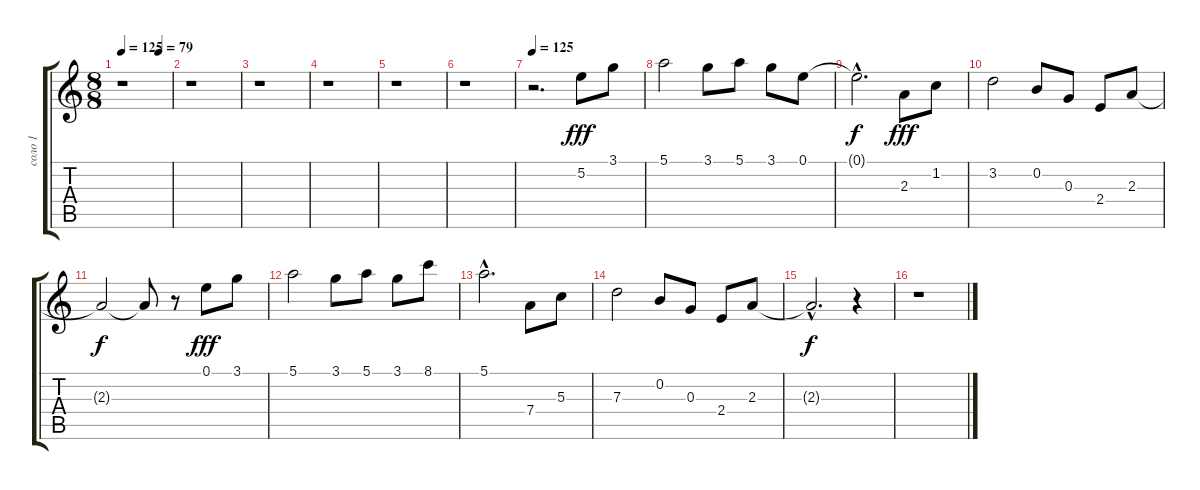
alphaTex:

\track ("соло 1" "соло 1") {instrument overdrivenguitar}
\staff {score tabs}
\tuning (E4 B3 G3 D3 A2 E2) {hide}
\ts (8 8)
\tempo 125
\tempo (79 0.75)
\tempo 125
\clef g2
\ks c
r.1{dy fff instrument overdrivenguitar} |
r.1 |
r.1 |
r.1 |
r.1 |
r.1 |
\tempo 125
r.2{d} 5.2.8 3.1.8 |
5.1.2 3.1.8 5.1.8 3.1.8 0.1.8 |
0.1{hac t}.2{d dy f} 2.3.8{dy fff} 1.2.8 |
3.2.2 0.2.8 0.3.8 2.4.8 2.3.8 |
2.3{t}.2{dy f} 2.3{t}.8 r.8 0.1.8{dy fff} 3.1.8 |
5.1.2 3.1.8 5.1.8 3.1.8 8.1.8 |
5.1{hac}.2{d} 7.4.8 5.3.8 |
7.3.2 0.2.8 0.3.8 2.4.8 2.3.8 |
2.3{hac t}.2{d dy f} r.4 |
r.1
